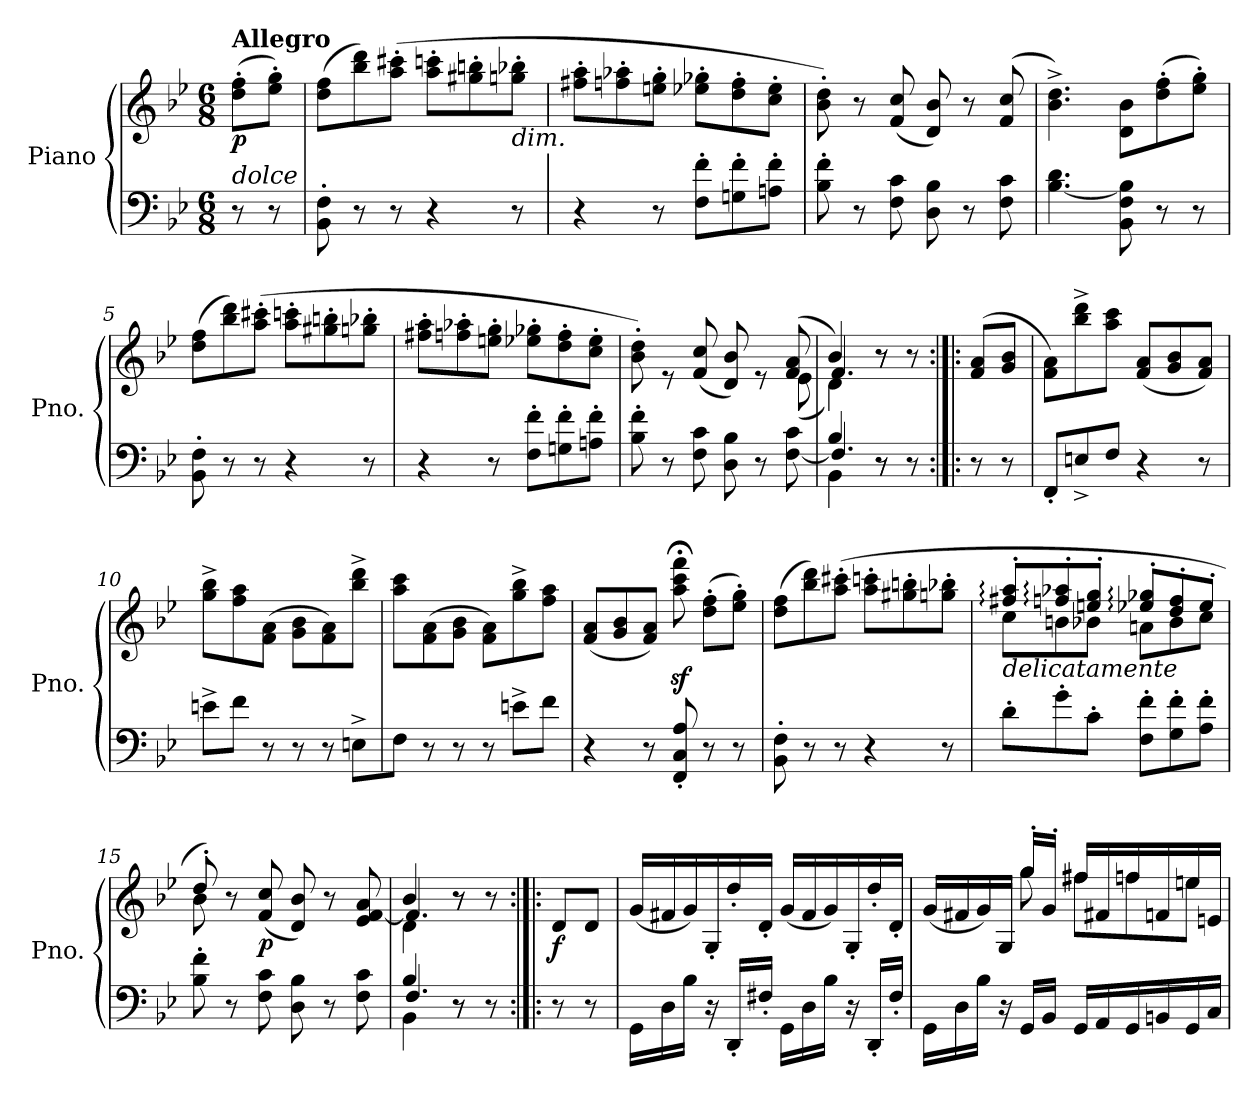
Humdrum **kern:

**kern	**kern	**dynam
*part1	*part1	*part1
*staff2	*staff1	*staff1/2
*I"Piano	*	*
*I'Pno.	*	*
*clefF4	*clefG2	*
*k[b-e-]	*k[b-e-]	*
*M6/8	*M6/8	*
=	=	=
!	!LO:TX:a:B:t=Allegro	!
!LO:TX:a:i:t=dolce	!	!
!	!	!LO:DY:b
8r	(>8dd\' 8ff\'L	p
8r	8ee-\' 8gg\'J)	.
=1	=1	=1
8BB-\' 8F\'	(>8dd\ 8ff\L	.
8r	8bb-\ 8ddd\)	.
8r	(>8aa\' 8ccc#X\'J	.
4r	8aa\' 8cccn\'L	.
.	8gg#X\' 8bbn\'	.
!	!LO:TX:b:i:t=dim.	!
8r	8ggn\' 8bb-X\'J	.
=2	=2	=2
4r	8ff#X\' 8aa\'L	.
.	8ffn\' 8aa-X\'	.
8r	8een\' 8gg\'J	.
8F\' 8f\'L	8ee-X\' 8gg-X\'L	.
8Gn\' 8f\'	8dd\' 8ff\'	.
8An\' 8f\'J	8cc\' 8ee-\'J	.
=3	=3	=3
8B-\' 8f\'	8b-\' 8dd\')	.
8r	8r	.
8F\ 8c\	(<8f/ 8cc/	.
8D\ 8B-\	8d/ 8b-/)	.
8r	8r	.
8F\ 8c\	(<8f/ 8cc/	.
=4	=4	=4
[4.B-\ 4.d\	4.b-\^ 4.dd\^)	.
8BB-\ 8F\ 8B-\]	8d\ 8b-\L	.
8r	(>8dd\' 8ff\'	.
8r	8ee-\' 8gg\'J)	.
=5	=5	=5
8BB-\' 8F\'	(>8dd\ 8ff\L	.
8r	8bb-\ 8ddd\)	.
8r	(>8aa\' 8ccc#X\'J	.
4r	8aa\' 8cccn\'L	.
.	8gg#X\' 8bbn\'	.
8r	8ggn\' 8bb-X\'J	.
!!LO:LB:g=z
=6	=6	=6
4r	8ff#X\' 8aa\'L	.
.	8ffn\' 8aa-X\'	.
8r	8een\' 8gg\'J	.
8F\' 8f\'L	8ee-X\' 8gg-X\'L	.
8Gn\' 8f\'	8dd\' 8ff\'	.
8An\' 8f\'J	8cc\' 8ee-\'J	.
=7	=7	=7
*	*^	*
8B-\' 8f\'	8b-\' 8dd\')	4.ryy	.
8r	8re	.	.
8F\ 8c\	(<8f/ 8cc/	.	.
8D\ 8B-\	8d/ 8b-/)	4ryy	.
8r	8re	.	.
[8F\ 8c\	(>8f/ 8a/	(<8e-\	.
=8	=8	=8	=8
*^	*	*^	*
*	*^	*	*	*	*
4B-/	4BB-\	4.F/]	4b-/)	4d\)	4.f/	.
8r	8r	.	8r	8r	.	.
8r	8ryy	8ryy	8r	8ryy	8ryy	.
*v	*v	*v	*	*	*	*
*	*v	*v	*v	*
=8X1:|!|:	=8X1:|!|:	=8X1:|!|:
8r	(<8f/ 8a/L	.
8r	8g/ 8b-/J	.
=9	=9	=9
8FF'/L	8f\ 8a\L)	.
8En^/	8bb-\^ 8ddd\^	.
8F/J	8aa\ 8ccc\J	.
4r	(<8f/ 8a/L	.
.	8g/ 8b-/	.
8r	8f/ 8a/J)	.
=10	=10	=10
8en^\L	8gg\^ 8bb-\^L	.
8f\J	8ff\ 8aa\	.
8r	(>8f\ 8a\J	.
8r	8g\ 8b-\L	.
8r	8f\ 8a\)	.
8En^\L	8bb-\^ 8ddd\^J	.
=11	=11	=11
8F\J	8aa\ 8ccc\L	.
8r	(>8f\ 8a\	.
8r	8g\ 8b-\J	.
8r	8f\ 8a\L)	.
8en^\L	8gg\^ 8bb-\^	.
8f\J	8ff\ 8aa\J	.
!!LO:LB:g=z
=12	=12	=12
4r	(<8f/ 8a/L	.
.	8g/ 8b-/	.
8r	8f/ 8a/J)	.
8FF/' 8C/' 8A/'	8aa\z<;< 8ccc\z<;< 8fff\z<;<	.
8r	(>8dd\' 8ff\'L	.
8r	8ee-\' 8gg\'J)	.
=13	=13	=13
8BB-\' 8F\'	(>8dd\ 8ff\L	.
8r	8bb-\ 8ddd\)	.
8r	(>8aa\' 8ccc#X\'J	.
4r	8aa\' 8cccn\'L	.
.	8gg#X\' 8bbn\'	.
8r	8ggn\' 8bb-X\'J	.
=14	=14	=14
*	*^	*
!	!LO:TX:b:i:t=delicatamente	!	!
8d'\L	8ff#X/:' 8aa/:'L	8cc\L	.
8g'\	8ffn/:' 8aa-X/:'	8bn\	.
8c'\J	8een/' 8gg/'J	8b-X:\J	.
8F\' 8f\'L	8ee-X/:' 8gg-X/:'L	8an\L	.
8G\' 8f\'	8dd/' 8ff/'	8b-\	.
8A\' 8f\'J	8ee-'/J	8cc\J	.
=15	=15	=15	=15
8B-\' 8f\'	8dd'/)	8b-\	.
8r	8r	8ryy	.
!	!	!	!LO:DY:b
8F\ 8c\	(<8f/ 8cc/	8ryy	p
8D\ 8B-\	8d/ 8b-/)	8ryy	.
8r	8r	8ryy	.
8F\ 8c\	8e-/ [8f/ 8a/	8ryy	.
=16	=16	=16	=16
*^	*	*^	*
*	*^	*	*	*	*
4B-/	4BB-\	4.F/	4b-/	4d\	4.f/]	.
8r	8r	.	8r	8r	.	.
8r	8ryy	8ryy	8r	8ryy	8ryy	.
!!LO:LB:g=z
=16X2:|!|:	=16X2:|!|:	=16X2:|!|:	=16X2:|!|:	=16X2:|!|:	=16X2:|!|:	=16X2:|!|:
!	!	!	!LO:TX:a:B:t=Minore	!	!	!
!	!	!	!LO:TX:a:t=Un poco più lento	!	!	!
!	!	!	!	!	!	!LO:DY:b
*v	*v	*v	*	*	*	*
*	*v	*v	*v	*
8r	8d/L	f
8r	8d/J	.
=17	=17	=17
16GG\LL	(<16g/LL	.
16D\	16f#X/	.
16B-\JJ	16g/)	.
16r	16G'/	.
16DD'/LL	16dd'/	.
16F#X'/JJ	16d'/JJ	.
16GG\LL	(<16g/LL	.
16D\	16f#/	.
16B-\JJ	16g/)	.
16r	16G'/	.
16DD'/LL	16dd'/	.
16F#'/JJ	16d'/JJ	.
=18	=18	=18
*	*^	*
16GG\LL	(<16g/LL	4ryy	.
16D\	16f#X/	.	.
16B-\JJ	16g/)	.	.
16r	16G/JJ	.	.
16GG/LL	16gg'/LL	8gg\	.
16BB-/JJ	16g'/JJ	.	.
16GG/LL	16ff#X/LL	8ff#\L	.
16AA/	16f#X/	.	.
16GG/	16ffn/	8ff\	.
16BBn/	16fn/	.	.
16GG/	16een/	8ee\J	.
16C/JJ	16en/JJ	.	.
*	*v	*v	*
=	=	=
*-	*-	*-
